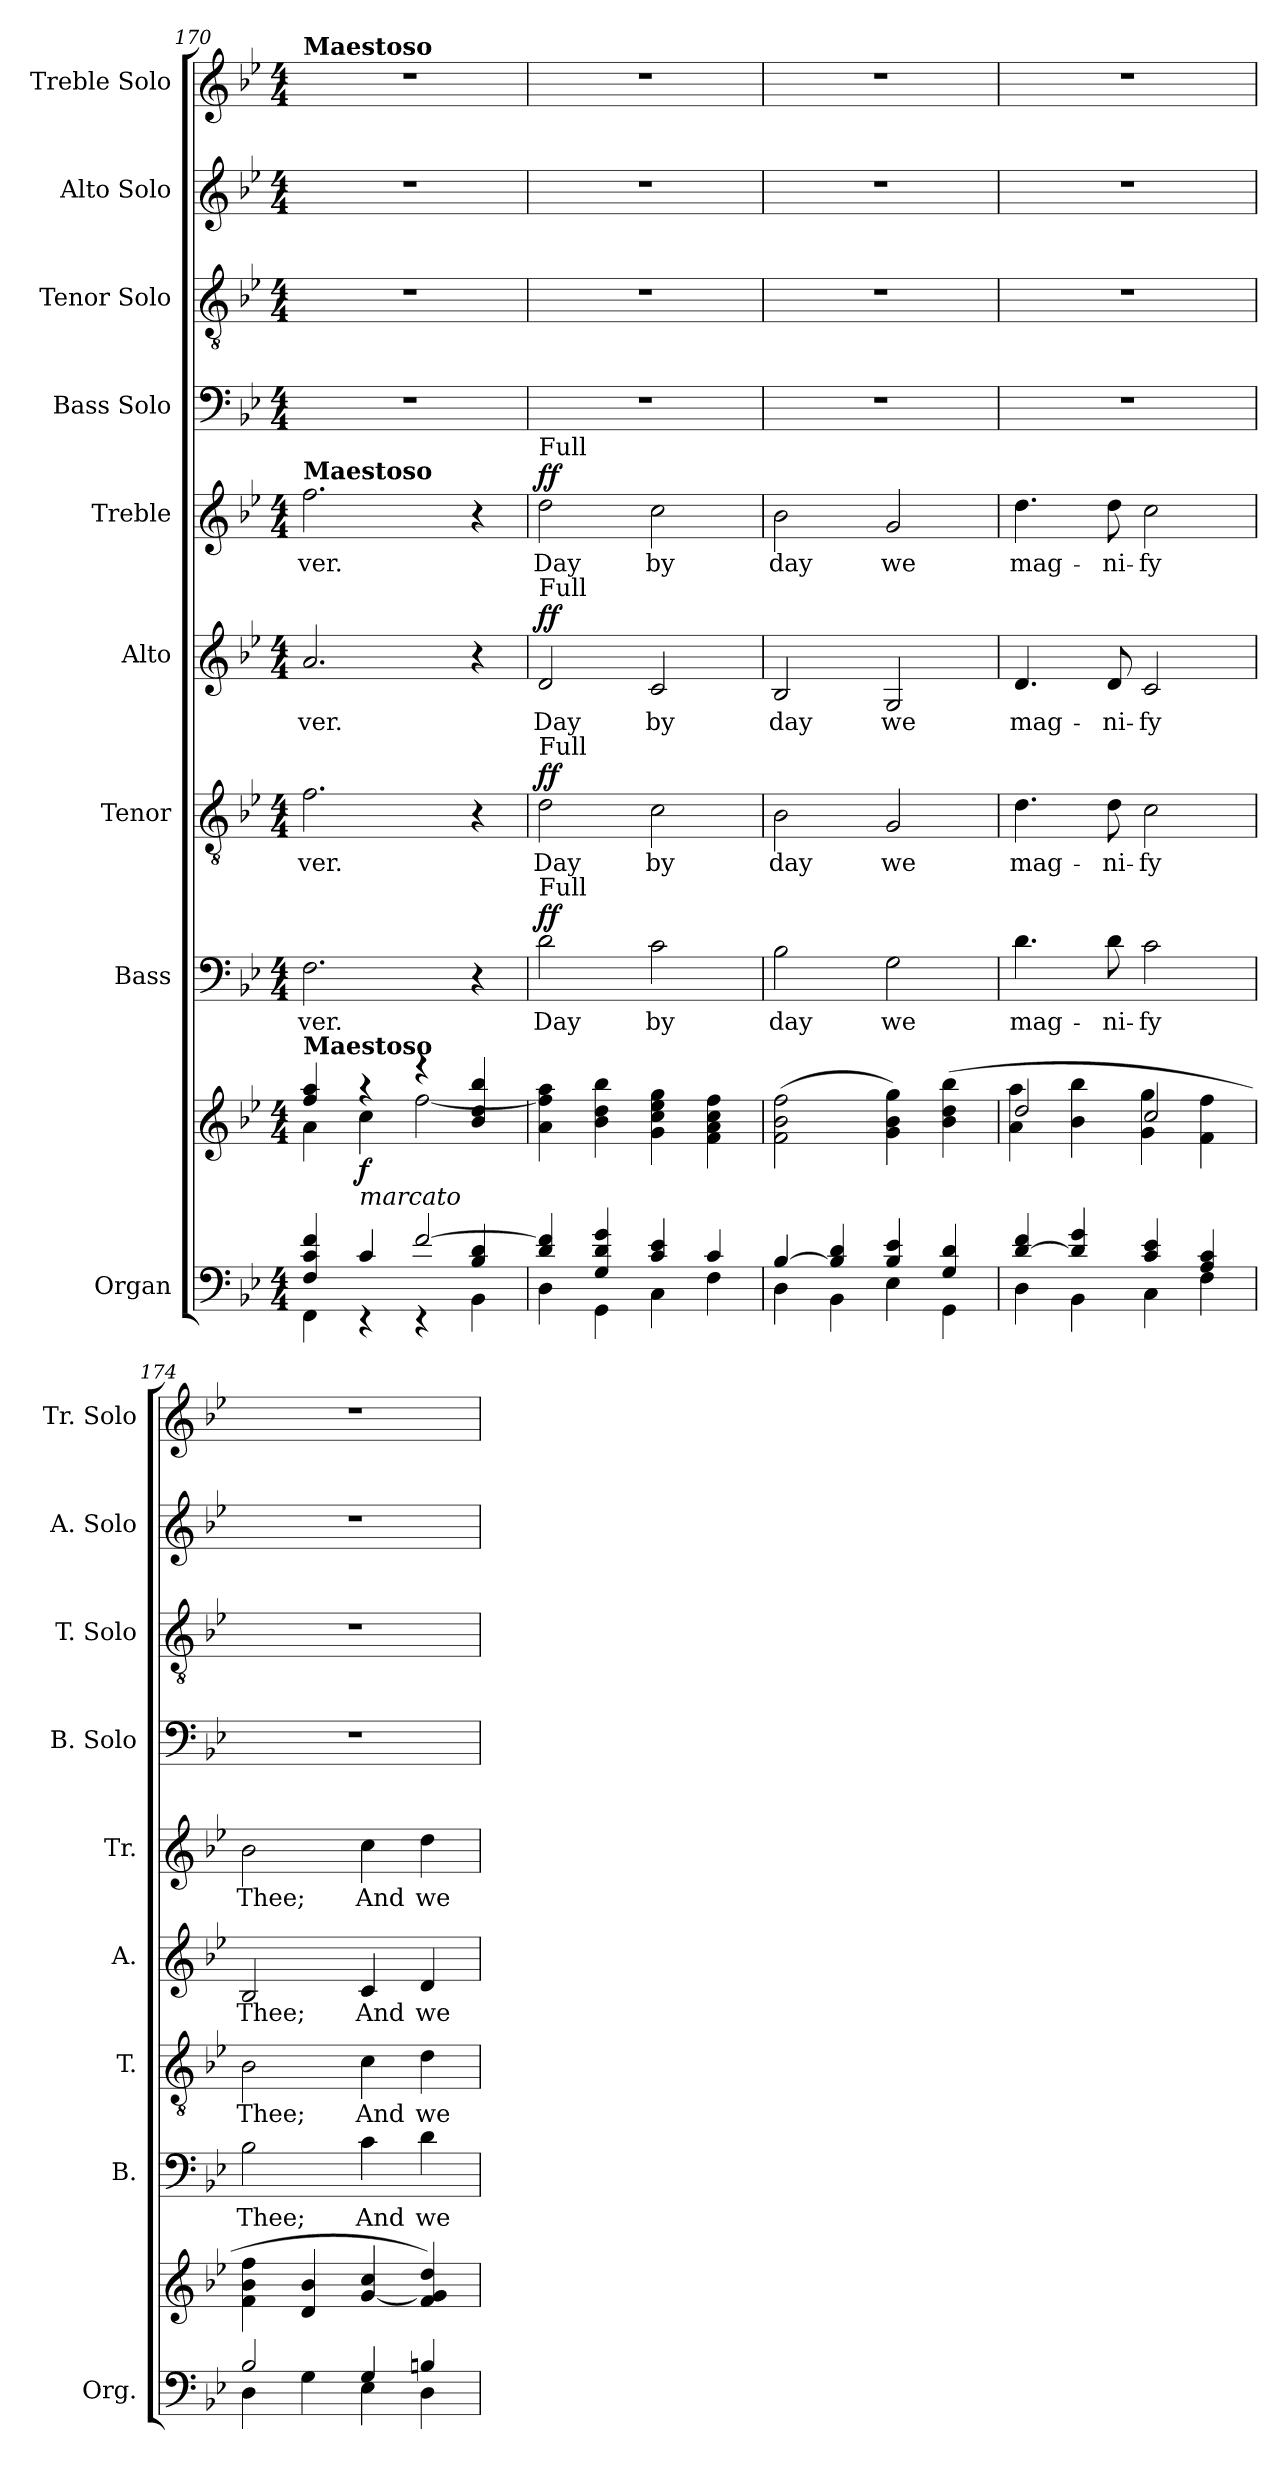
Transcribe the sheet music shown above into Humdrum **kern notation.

**kern	**kern	**dynam	**kern	**text	**dynam	**kern	**text	**dynam	**kern	**text	**dynam	**kern	**text	**dynam	**kern	**kern	**kern	**kern
*part9	*part9	*part9	*part8	*part8	*part8	*part7	*part7	*part7	*part6	*part6	*part6	*part5	*part5	*part5	*part4	*part3	*part2	*part1
*staff10	*staff9	*staff9/10	*staff8	*staff8	*staff8	*staff7	*staff7	*staff7	*staff6	*staff6	*staff6	*staff5	*staff5	*staff5	*staff4	*staff3	*staff2	*staff1
*I"Organ	*	*	*I"Bass	*	*	*I"Tenor	*	*	*I"Alto	*	*	*I"Treble	*	*	*I"Bass Solo	*I"Tenor Solo	*I"Alto Solo	*I"Treble Solo
*I'Org.	*	*	*I'B.	*	*	*I'T.	*	*	*I'A.	*	*	*I'Tr.	*	*	*I'B. Solo	*I'T. Solo	*I'A. Solo	*I'Tr. Solo
*clefF4	*clefG2	*	*clefF4	*	*	*clefGv2	*	*	*clefG2	*	*	*clefG2	*	*	*clefF4	*clefGv2	*clefG2	*clefG2
*	*	*	*	*	*	*ITrd7c12	*	*	*	*	*	*	*	*	*	*ITrd7c12	*	*
*k[b-e-]	*k[b-e-]	*	*k[b-e-]	*	*	*k[b-e-]	*	*	*k[b-e-]	*	*	*k[b-e-]	*	*	*k[b-e-]	*k[b-e-]	*k[b-e-]	*k[b-e-]
*B-:	*B-:	*	*B-:	*	*	*B-:	*	*	*B-:	*	*	*B-:	*	*	*B-:	*B-:	*B-:	*B-:
*M4/4	*M4/4	*	*M4/4	*	*	*M4/4	*	*	*M4/4	*	*	*M4/4	*	*	*M4/4	*M4/4	*M4/4	*M4/4
*MM70	*MM70	*	*MM70	*	*	*MM70	*	*	*MM70	*	*	*MM70	*	*	*MM70	*MM70	*MM70	*MM70
=170	=170	=170	=170	=170	=170	=170	=170	=170	=170	=170	=170	=170	=170	=170	=170	=170	=170	=170
*^	*^	*	*	*	*	*	*	*	*	*	*	*	*	*	*	*	*	*
*	*^	*	*	*	*	*	*	*	*	*	*	*	*	*	*	*	*	*	*	*
!	!	!	!	!	!	!	!LO:LY:b:color=#000000	!	!	!	!	!	!	!	!	!	!	!	!	!	!
!	!	!	!	!	!	!	!	!	!	!LO:LY:b:color=#000000	!	!	!	!	!	!	!	!	!	!	!
!	!	!	!	!	!	!	!	!	!	!	!	!	!LO:LY:b:color=#000000	!	!	!	!	!	!	!	!
!	!	!	!	!	!	!	!	!	!	!	!	!	!	!	!	!	!	!	!	!	!LO:TX:a:B:t=Maestoso
!	!	!	!	!	!	!	!	!	!	!	!	!	!	!	!LO:TX:a:B:t=Maestoso	!	!	!	!	!	!
!	!	!	!LO:TX:a:B:t=Maestoso	!	!	!	!	!	!	!	!	!	!	!	!	!	!	!	!	!	!
!	!	!	!	!	!	!	!	!	!	!	!	!	!	!	!	!LO:LY:b:color=#000000	!	!	!	!	!
4Fi/ 4ci 4fi	4FFi\	2ryy	4ffi/ 4aai	4ai\	.	2.Fi\	-ver.	.	2.Fi\	-ver.	.	2.ai/	-ver.	.	2.ffi\	-ver.	.	1r	1r	1r	1r
!LO:TX:a:i:t=marcato	!	!	!	!	!	!	!	!	!	!	!	!	!	!	!	!	!	!	!	!	!
4ci/	4r	.	4r	4cci\	f	.	.	.	.	.	.	.	.	.	.	.	.	.	.	.	.
[2fi/	4r	4ryy	4r	[2ffi\	.	.	.	.	.	.	.	.	.	.	.	.	.	.	.	.	.
.	4BB-i\	4B-i/ 4di	4b-i/ 4ddi 4bb-i	.	.	4r	.	.	4r	.	.	4r	.	.	4r	.	.	.	.	.	.
*	*v	*v	*	*	*	*	*	*	*	*	*	*	*	*	*	*	*	*	*	*	*
*	*	*v	*v	*	*	*	*	*	*	*	*	*	*	*	*	*	*	*	*	*
=171	=171	=171	=171	=171	=171	=171	=171	=171	=171	=171	=171	=171	=171	=171	=171	=171	=171	=171	=171
*	*^	*	*	*	*	*	*	*	*	*	*	*	*	*	*	*	*	*	*
!	!	!	!	!	!	!LO:LY:b:color=#000000	!	!	!	!	!	!	!	!	!	!	!	!	!	!
*	*v	*v	*	*	*	*	*	*	*	*	*	*	*	*	*	*	*	*	*	*
*	*^	*	*	*	*	*	*	*	*	*	*	*	*	*	*	*	*	*	*
!	!	!	!	!	!	!	!	!	!LO:LY:b:color=#000000	!	!	!	!	!	!	!	!	!	!	!
*	*v	*v	*	*	*	*	*	*	*	*	*	*	*	*	*	*	*	*	*	*
*	*^	*	*	*	*	*	*	*	*	*	*	*	*	*	*	*	*	*	*
!	!	!	!	!	!	!	!	!	!	!	!	!LO:LY:b:color=#000000	!	!	!	!	!	!	!	!
*	*v	*v	*	*	*	*	*	*	*	*	*	*	*	*	*	*	*	*	*	*
*	*^	*	*	*	*	*	*	*	*	*	*	*	*	*	*	*	*	*	*
!	!	!	!	!	!	!	!	!	!	!	!	!	!	!LO:TX:a:t=Full	!	!	!	!	!	!
!	!	!	!	!	!	!	!	!	!	!	!LO:TX:a:t=Full	!	!	!	!	!	!	!	!	!
!	!	!	!	!	!	!	!	!LO:TX:a:t=Full	!	!	!	!	!	!	!	!	!	!	!	!
!	!	!	!	!	!LO:TX:a:t=Full	!	!	!	!	!	!	!	!	!	!	!	!	!	!	!
!	!	!	!	!	!	!	!	!	!	!	!	!	!	!	!LO:LY:b:color=#000000	!	!	!	!	!
*	*v	*v	*	*	*	*	*	*	*	*	*	*	*	*	*	*	*	*	*	*
4di/ 4fi]	4Di\	4ai\ 4ffi] 4aai	.	2di\	Day	ff	2Di\	Day	ff	2di/	Day	ff	2ddi\	Day	ff	1r	1r	1r	1r
4Gi/ 4di 4gi	4GGi\	4b-i\ 4ddi 4bb-i	.	.	.	.	.	.	.	.	.	.	.	.	.	.	.	.	.
!	!	!	!	!	!LO:LY:b:color=#000000	!	!	!	!	!	!	!	!	!	!	!	!	!	!
!	!	!	!	!	!	!	!	!LO:LY:b:color=#000000	!	!	!	!	!	!	!	!	!	!	!
!	!	!	!	!	!	!	!	!	!	!	!LO:LY:b:color=#000000	!	!	!	!	!	!	!	!
!	!	!	!	!	!	!	!	!	!	!	!	!	!	!LO:LY:b:color=#000000	!	!	!	!	!
4ci/ 4e-i	4Ci\	4gi\ 4cci 4ee-i 4ggi	.	2ci\	by	.	2Ci\	by	.	2ci/	by	.	2cci\	by	.	.	.	.	.
4ci/	4Fi\	4fi\ 4ai 4cci 4ffi	.	.	.	.	.	.	.	.	.	.	.	.	.	.	.	.	.
=172	=172	=172	=172	=172	=172	=172	=172	=172	=172	=172	=172	=172	=172	=172	=172	=172	=172	=172	=172
!	!	!	!	!	!LO:LY:b:color=#000000	!	!	!	!	!	!	!	!	!	!	!	!	!	!
!	!	!	!	!	!	!	!	!LO:LY:b:color=#000000	!	!	!	!	!	!	!	!	!	!	!
!	!	!	!	!	!	!	!	!	!	!	!LO:LY:b:color=#000000	!	!	!	!	!	!	!	!
!	!	!	!	!	!	!	!	!	!	!	!	!	!	!LO:LY:b:color=#000000	!	!	!	!	!
[4B-i/	4Di\	(2fi\ 2b-i 2ffi	.	2B-i\	day	.	2BB-i\	day	.	2B-i/	day	.	2b-i\	day	.	1r	1r	1r	1r
4B-i/] 4di	4BB-i\	.	.	.	.	.	.	.	.	.	.	.	.	.	.	.	.	.	.
!	!	!	!	!	!LO:LY:b:color=#000000	!	!	!	!	!	!	!	!	!	!	!	!	!	!
!	!	!	!	!	!	!	!	!LO:LY:b:color=#000000	!	!	!	!	!	!	!	!	!	!	!
!	!	!	!	!	!	!	!	!	!	!	!LO:LY:b:color=#000000	!	!	!	!	!	!	!	!
!	!	!	!	!	!	!	!	!	!	!	!	!	!	!LO:LY:b:color=#000000	!	!	!	!	!
4B-i/ 4e-i	4E-i\	4gi\ 4b-i 4ggi)	.	2Gi\	we	.	2GGi/	we	.	2Gi/	we	.	2gi/	we	.	.	.	.	.
4Gi/ 4di	4GGi\	(4b-i\ 4ddi 4bb-i	.	.	.	.	.	.	.	.	.	.	.	.	.	.	.	.	.
=173	=173	=173	=173	=173	=173	=173	=173	=173	=173	=173	=173	=173	=173	=173	=173	=173	=173	=173	=173
*	*	*^	*	*	*	*	*	*	*	*	*	*	*	*	*	*	*	*	*
!	!	!	!	!	!	!LO:LY:b:color=#000000	!	!	!	!	!	!	!	!	!	!	!	!	!	!
!	!	!	!	!	!	!	!	!	!LO:LY:b:color=#000000	!	!	!	!	!	!	!	!	!	!	!
!	!	!	!	!	!	!	!	!	!	!	!	!LO:LY:b:color=#000000	!	!	!	!	!	!	!	!
!	!	!	!	!	!	!	!	!	!	!	!	!	!	!	!LO:LY:b:color=#000000	!	!	!	!	!
[4di/ 4fi	4Di\	2ddi/	4ai\ 4aai	.	4.di\	mag-	.	4.Di\	mag-	.	4.di/	mag-	.	4.ddi\	mag-	.	1r	1r	1r	1r
4di/] 4gi	4BB-i\	.	4b-i\ 4bb-i	.	.	.	.	.	.	.	.	.	.	.	.	.	.	.	.	.
!	!	!	!	!	!	!LO:LY:b:color=#000000	!	!	!	!	!	!	!	!	!	!	!	!	!	!
!	!	!	!	!	!	!	!	!	!LO:LY:b:color=#000000	!	!	!	!	!	!	!	!	!	!	!
!	!	!	!	!	!	!	!	!	!	!	!	!LO:LY:b:color=#000000	!	!	!	!	!	!	!	!
!	!	!	!	!	!	!	!	!	!	!	!	!	!	!	!LO:LY:b:color=#000000	!	!	!	!	!
.	.	.	.	.	8di\	-ni-	.	8Di\	-ni-	.	8di/	-ni-	.	8ddi\	-ni-	.	.	.	.	.
!	!	!	!	!	!	!LO:LY:b:color=#000000	!	!	!	!	!	!	!	!	!	!	!	!	!	!
!	!	!	!	!	!	!	!	!	!LO:LY:b:color=#000000	!	!	!	!	!	!	!	!	!	!	!
!	!	!	!	!	!	!	!	!	!	!	!	!LO:LY:b:color=#000000	!	!	!	!	!	!	!	!
!	!	!	!	!	!	!	!	!	!	!	!	!	!	!	!LO:LY:b:color=#000000	!	!	!	!	!
4ci/ 4e-i	4Ci\	2cci/	4gi\ 4ggi	.	2ci\	-fy	.	2Ci\	-fy	.	2ci/	-fy	.	2cci\	-fy	.	.	.	.	.
4Ai/ 4ci	4Fi\	.	4fi\ 4ffi	.	.	.	.	.	.	.	.	.	.	.	.	.	.	.	.	.
*	*	*v	*v	*	*	*	*	*	*	*	*	*	*	*	*	*	*	*	*	*
!!LO:PB:g=z
=174	=174	=174	=174	=174	=174	=174	=174	=174	=174	=174	=174	=174	=174	=174	=174	=174	=174	=174	=174
*	*	*^	*	*	*	*	*	*	*	*	*	*	*	*	*	*	*	*	*
!	!	!	!	!	!	!LO:LY:b:color=#000000	!	!	!	!	!	!	!	!	!	!	!	!	!	!
*	*	*v	*v	*	*	*	*	*	*	*	*	*	*	*	*	*	*	*	*	*
*	*	*^	*	*	*	*	*	*	*	*	*	*	*	*	*	*	*	*	*
!	!	!	!	!	!	!	!	!	!LO:LY:b:color=#000000	!	!	!	!	!	!	!	!	!	!	!
*	*	*v	*v	*	*	*	*	*	*	*	*	*	*	*	*	*	*	*	*	*
*	*	*^	*	*	*	*	*	*	*	*	*	*	*	*	*	*	*	*	*
!	!	!	!	!	!	!	!	!	!	!	!	!LO:LY:b:color=#000000	!	!	!	!	!	!	!	!
*	*	*v	*v	*	*	*	*	*	*	*	*	*	*	*	*	*	*	*	*	*
*	*	*^	*	*	*	*	*	*	*	*	*	*	*	*	*	*	*	*	*
!	!	!	!	!	!	!	!	!	!	!	!	!	!	!	!LO:LY:b:color=#000000	!	!	!	!	!
*	*	*v	*v	*	*	*	*	*	*	*	*	*	*	*	*	*	*	*	*	*
2B-i/	4Di\	4fi\ 4b-i 4ffi	.	2B-i\	Thee;	.	2BB-i\	Thee;	.	2B-i/	Thee;	.	2b-i\	Thee;	.	1r	1r	1r	1r
.	4Gi\	4di/ 4b-i	.	.	.	.	.	.	.	.	.	.	.	.	.	.	.	.	.
!	!	!	!	!	!LO:LY:b:color=#000000	!	!	!	!	!	!	!	!	!	!	!	!	!	!
!	!	!	!	!	!	!	!	!LO:LY:b:color=#000000	!	!	!	!	!	!	!	!	!	!	!
!	!	!	!	!	!	!	!	!	!	!	!LO:LY:b:color=#000000	!	!	!	!	!	!	!	!
!	!	!	!	!	!	!	!	!	!	!	!	!	!	!LO:LY:b:color=#000000	!	!	!	!	!
4Gi/	4E-i\	[4gi/ 4cci	.	4ci\	And	.	4Ci\	And	.	4ci/	And	.	4cci\	And	.	.	.	.	.
!	!	!	!	!	!LO:LY:b:color=#000000	!	!	!	!	!	!	!	!	!	!	!	!	!	!
!	!	!	!	!	!	!	!	!LO:LY:b:color=#000000	!	!	!	!	!	!	!	!	!	!	!
!	!	!	!	!	!	!	!	!	!	!	!LO:LY:b:color=#000000	!	!	!	!	!	!	!	!
!	!	!	!	!	!	!	!	!	!	!	!	!	!	!LO:LY:b:color=#000000	!	!	!	!	!
4Bni/	4Di\	4fi/ 4gi] 4ddi)	.	4di\	we	.	4Di\	we	.	4di/	we	.	4ddi\	we	.	.	.	.	.
*v	*v	*	*	*	*	*	*	*	*	*	*	*	*	*	*	*	*	*	*
=	=	=	=	=	=	=	=	=	=	=	=	=	=	=	=	=	=	=
*-	*-	*-	*-	*-	*-	*-	*-	*-	*-	*-	*-	*-	*-	*-	*-	*-	*-	*-
